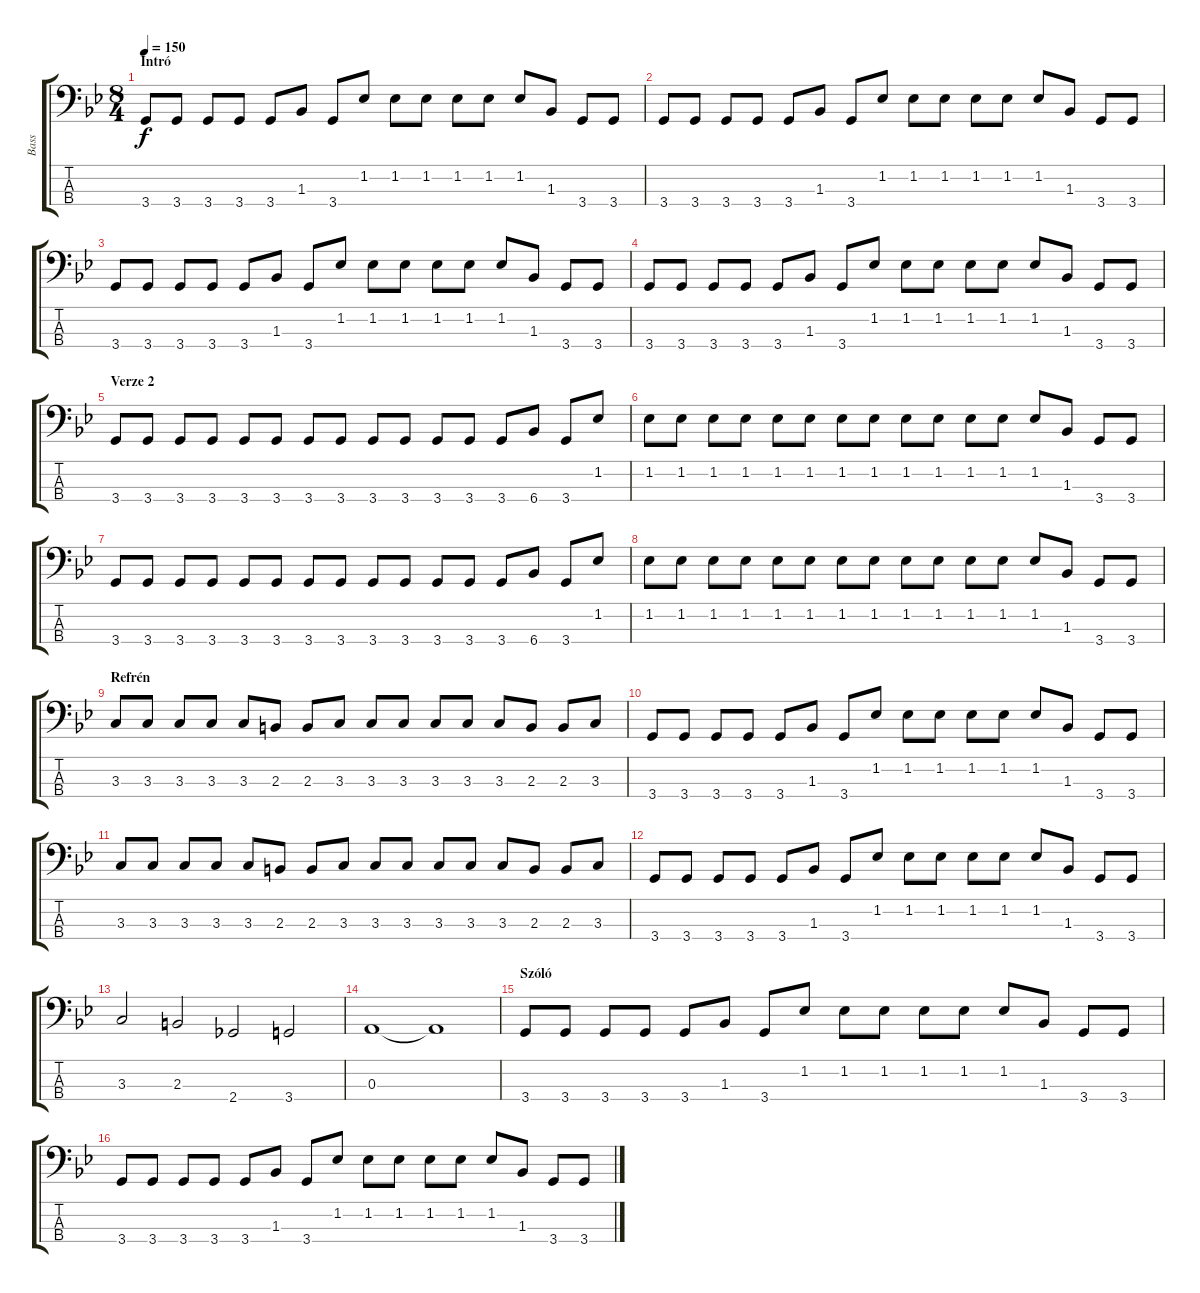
\track ("Bass" "Bass") {instrument electricbassfinger}
\staff {score tabs}
\tuning (G2 D2 A1 E1) {hide}
\ts (8 4)
\section ("" "Intró")
\tempo 150
\clef f4
\ks gminor
3.4.8{dy f} 3.4.8 3.4.8 3.4.8 3.4.8 1.3.8 3.4.8 1.2.8 1.2.8 1.2.8 1.2.8 1.2.8 1.2.8 1.3.8 3.4.8 3.4.8 |
3.4.8 3.4.8 3.4.8 3.4.8 3.4.8 1.3.8 3.4.8 1.2.8 1.2.8 1.2.8 1.2.8 1.2.8 1.2.8 1.3.8 3.4.8 3.4.8 |
3.4.8 3.4.8 3.4.8 3.4.8 3.4.8 1.3.8 3.4.8 1.2.8 1.2.8 1.2.8 1.2.8 1.2.8 1.2.8 1.3.8 3.4.8 3.4.8 |
3.4.8 3.4.8 3.4.8 3.4.8 3.4.8 1.3.8 3.4.8 1.2.8 1.2.8 1.2.8 1.2.8 1.2.8 1.2.8 1.3.8 3.4.8 3.4.8 |
\section ("" "Verze 2")
3.4.8 3.4.8 3.4.8 3.4.8 3.4.8 3.4.8 3.4.8 3.4.8 3.4.8 3.4.8 3.4.8 3.4.8 3.4.8 6.4.8 3.4.8 1.2.8 |
1.2.8 1.2.8 1.2.8 1.2.8 1.2.8 1.2.8 1.2.8 1.2.8 1.2.8 1.2.8 1.2.8 1.2.8 1.2.8 1.3.8 3.4.8 3.4.8 |
3.4.8 3.4.8 3.4.8 3.4.8 3.4.8 3.4.8 3.4.8 3.4.8 3.4.8 3.4.8 3.4.8 3.4.8 3.4.8 6.4.8 3.4.8 1.2.8 |
1.2.8 1.2.8 1.2.8 1.2.8 1.2.8 1.2.8 1.2.8 1.2.8 1.2.8 1.2.8 1.2.8 1.2.8 1.2.8 1.3.8 3.4.8 3.4.8 |
\section ("" "Refrén")
3.3.8 3.3.8 3.3.8 3.3.8 3.3.8 2.3.8 2.3.8 3.3.8 3.3.8 3.3.8 3.3.8 3.3.8 3.3.8 2.3.8 2.3.8 3.3.8 |
3.4.8 3.4.8 3.4.8 3.4.8 3.4.8 1.3.8 3.4.8 1.2.8 1.2.8 1.2.8 1.2.8 1.2.8 1.2.8 1.3.8 3.4.8 3.4.8 |
3.3.8 3.3.8 3.3.8 3.3.8 3.3.8 2.3.8 2.3.8 3.3.8 3.3.8 3.3.8 3.3.8 3.3.8 3.3.8 2.3.8 2.3.8 3.3.8 |
3.4.8 3.4.8 3.4.8 3.4.8 3.4.8 1.3.8 3.4.8 1.2.8 1.2.8 1.2.8 1.2.8 1.2.8 1.2.8 1.3.8 3.4.8 3.4.8 |
3.3.2 2.3.2 2.4.2 3.4.2 |
0.3.1 0.3{t}.1 |
\section ("" "Szóló")
3.4.8 3.4.8 3.4.8 3.4.8 3.4.8 1.3.8 3.4.8 1.2.8 1.2.8 1.2.8 1.2.8 1.2.8 1.2.8 1.3.8 3.4.8 3.4.8 |
3.4.8 3.4.8 3.4.8 3.4.8 3.4.8 1.3.8 3.4.8 1.2.8 1.2.8 1.2.8 1.2.8 1.2.8 1.2.8 1.3.8 3.4.8 3.4.8
